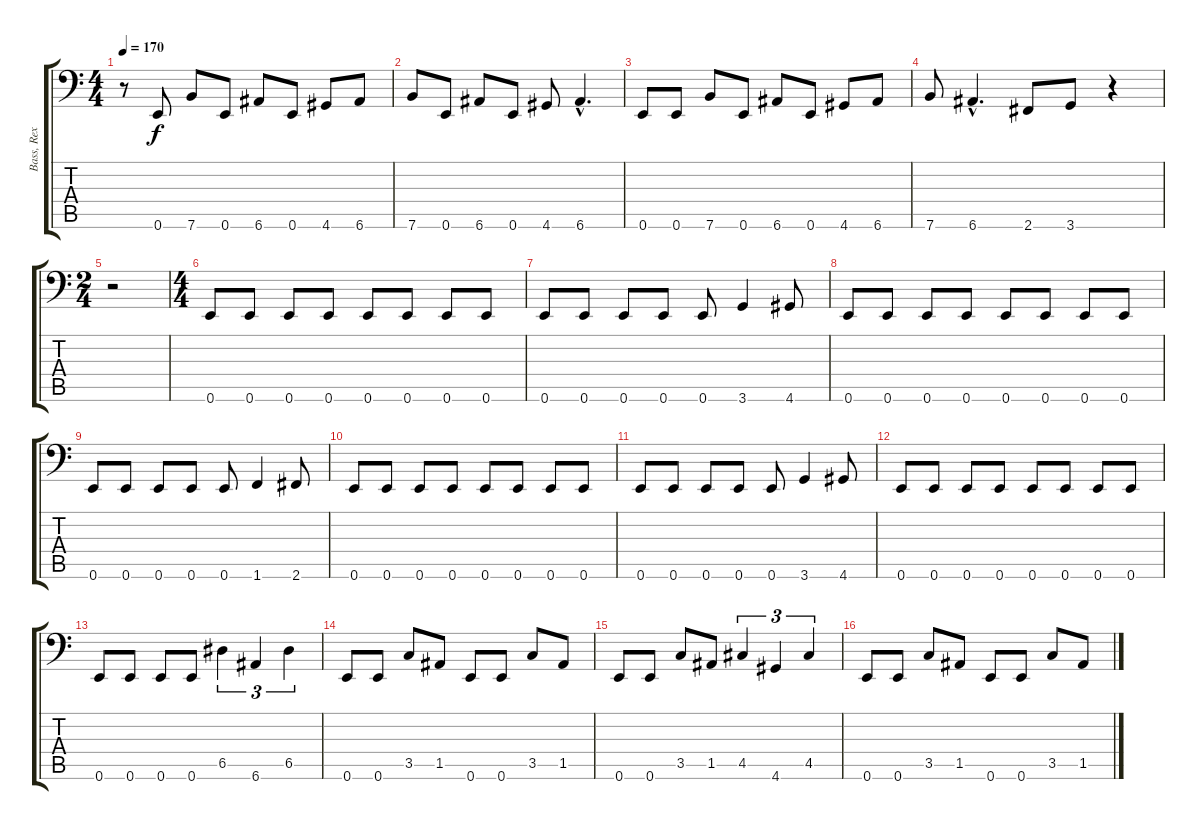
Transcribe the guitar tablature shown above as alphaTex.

\track ("Bass, Rex" "Bass, Rex") {instrument electricbasspick}
\staff {score tabs}
\tuning (E3 B2 G2 D2 A1 E1) {hide}
\ts (4 4)
\tempo 170
\clef f4
\ks c
r.8{dy f} 0.6.8 7.6.8 0.6.8 6.6.8 0.6.8 4.6.8 6.6.8 |
7.6.8 0.6.8 6.6.8 0.6.8 4.6.8 6.6{hac}.4{d} |
0.6.8 0.6.8 7.6.8 0.6.8 6.6.8 0.6.8 4.6.8 6.6.8 |
7.6.8 6.6{hac}.4{d} 2.6.8 3.6.8 r.4 |
\ts (2 4)
r.2 |
\ts (4 4)
0.6.8 0.6.8 0.6.8 0.6.8 0.6.8 0.6.8 0.6.8 0.6.8 |
0.6.8 0.6.8 0.6.8 0.6.8 0.6.8 3.6.4 4.6.8 |
0.6.8 0.6.8 0.6.8 0.6.8 0.6.8 0.6.8 0.6.8 0.6.8 |
0.6.8 0.6.8 0.6.8 0.6.8 0.6.8 1.6.4 2.6.8 |
0.6.8 0.6.8 0.6.8 0.6.8 0.6.8 0.6.8 0.6.8 0.6.8 |
0.6.8 0.6.8 0.6.8 0.6.8 0.6.8 3.6.4 4.6.8 |
0.6.8 0.6.8 0.6.8 0.6.8 0.6.8 0.6.8 0.6.8 0.6.8 |
0.6.8 0.6.8 0.6.8 0.6.8 6.5.4{tu (3 2)} 6.6.4{tu (3 2)} 6.5.4{tu (3 2)} |
0.6.8 0.6.8 3.5.8 1.5.8 0.6.8 0.6.8 3.5.8 1.5.8 |
0.6.8 0.6.8 3.5.8 1.5.8 4.5.4{tu (3 2)} 4.6.4{tu (3 2)} 4.5.4{tu (3 2)} |
0.6.8 0.6.8 3.5.8 1.5.8 0.6.8 0.6.8 3.5.8 1.5.8
